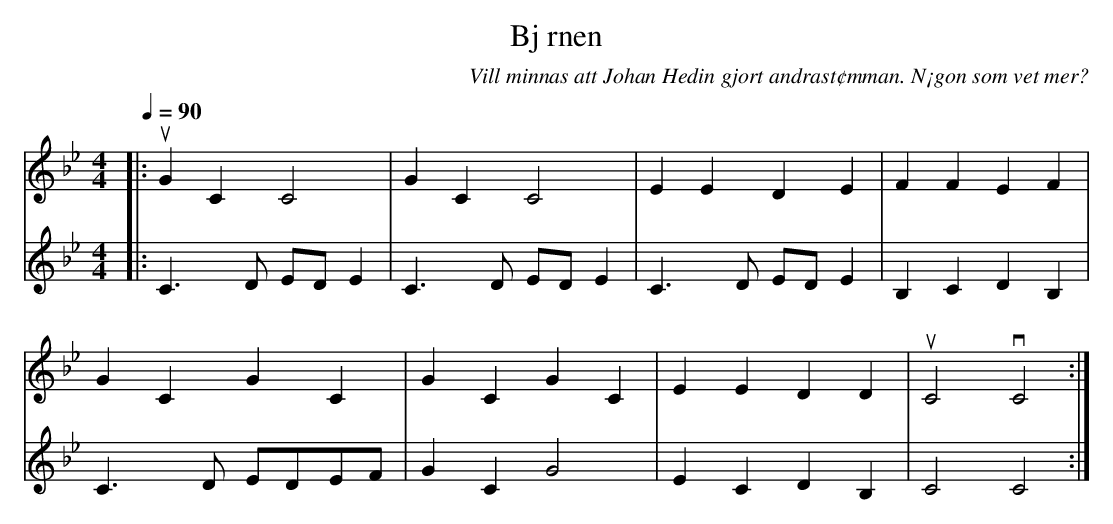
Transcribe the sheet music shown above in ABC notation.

X:1
T: Bj rnen
M: 4/4
L: 1/4
C: Vill minnas att Johan Hedin gjort andrast¢mman. N¡gon som vet mer?
Q: 90
K: Bb
[V:1] [|: uGC C2 | GC C2 | EE DE | FF EF |
[V:2] [|: C3/2D/2 E/2D/2 E | C3/2D/2 E/2D/2 E | C3/2D/2 E/2D/2 E | B,C DB, |
[V:1] GC GC | GC GC | EE DD | uC2 vC2 :|]
[V:2] C3/2D/2 E/2D/2E/2F/2 | GC G2 | EC DB, | C2 C2 :|]
